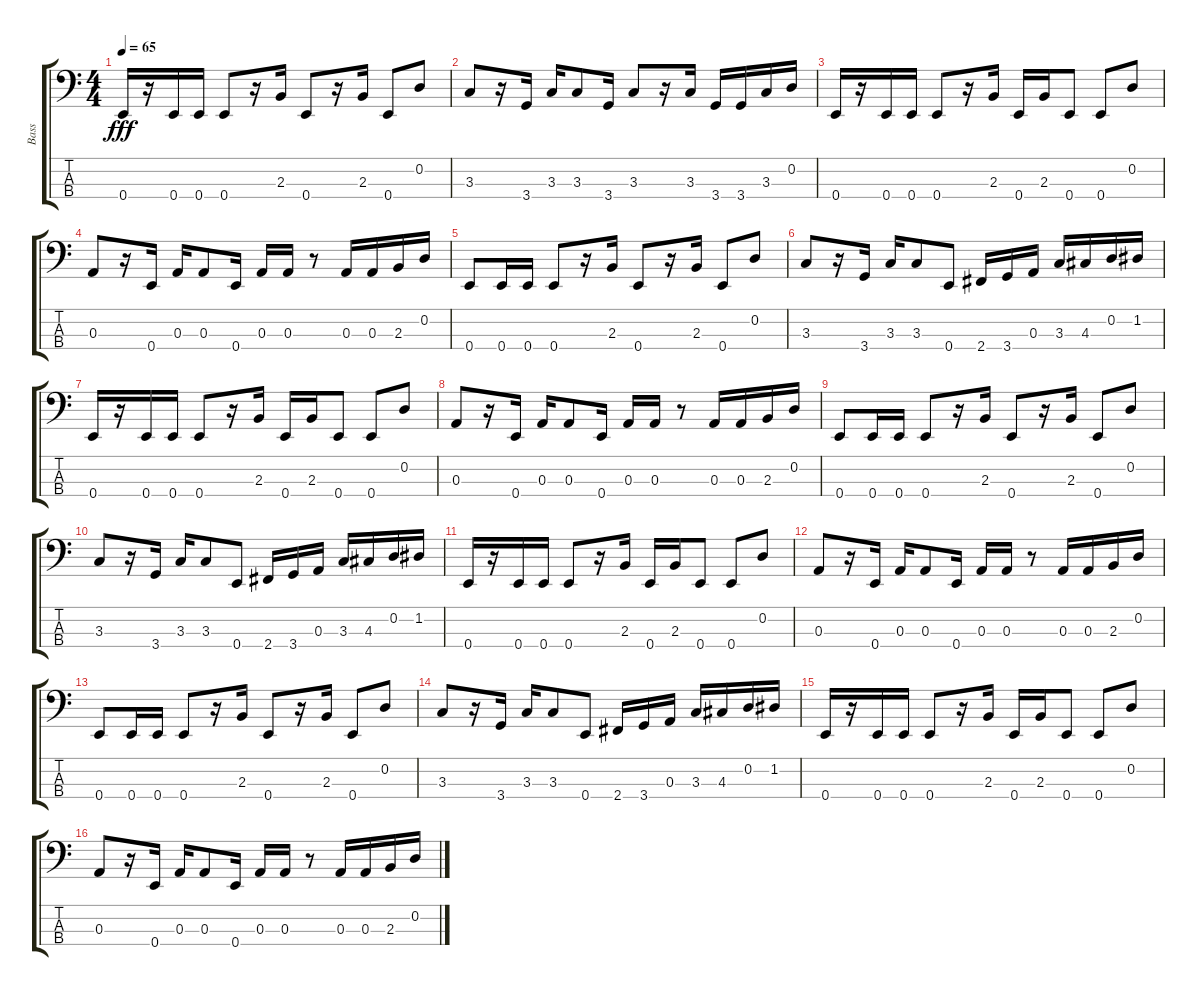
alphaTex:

\track ("Bass" "Bass") {instrument electricbassfinger}
\staff {score tabs}
\tuning (G2 D2 A1 E1) {hide}
\ts (4 4)
\tempo 65
\clef f4
\ks c
0.4.16{dy fff} r.16 0.4.16 0.4.16 0.4.8 r.16 2.3.16 0.4.8 r.16 2.3.16 0.4.8 0.2.8 |
3.3.8 r.16 3.4.16 3.3.16 3.3.8 3.4.16 3.3.8 r.16 3.3.16 3.4.16 3.4.16 3.3.16 0.2.16 |
0.4.16 r.16 0.4.16 0.4.16 0.4.8 r.16 2.3.16 0.4.16 2.3.16 0.4.8 0.4.8 0.2.8 |
0.3.8 r.16 0.4.16 0.3.16 0.3.8 0.4.16 0.3.16 0.3.16 r.8 0.3.16 0.3.16 2.3.16 0.2.16 |
0.4.8 0.4.16 0.4.16 0.4.8 r.16 2.3.16 0.4.8 r.16 2.3.16 0.4.8 0.2.8 |
3.3.8 r.16 3.4.16 3.3.16 3.3.8 0.4.8 2.4.16 3.4.16 0.3.16 3.3.16 4.3.16 0.2.16 1.2.16 |
0.4.16 r.16 0.4.16 0.4.16 0.4.8 r.16 2.3.16 0.4.16 2.3.16 0.4.8 0.4.8 0.2.8 |
0.3.8 r.16 0.4.16 0.3.16 0.3.8 0.4.16 0.3.16 0.3.16 r.8 0.3.16 0.3.16 2.3.16 0.2.16 |
0.4.8 0.4.16 0.4.16 0.4.8 r.16 2.3.16 0.4.8 r.16 2.3.16 0.4.8 0.2.8 |
3.3.8 r.16 3.4.16 3.3.16 3.3.8 0.4.8 2.4.16 3.4.16 0.3.16 3.3.16 4.3.16 0.2.16 1.2.16 |
0.4.16 r.16 0.4.16 0.4.16 0.4.8 r.16 2.3.16 0.4.16 2.3.16 0.4.8 0.4.8 0.2.8 |
0.3.8 r.16 0.4.16 0.3.16 0.3.8 0.4.16 0.3.16 0.3.16 r.8 0.3.16 0.3.16 2.3.16 0.2.16 |
0.4.8 0.4.16 0.4.16 0.4.8 r.16 2.3.16 0.4.8 r.16 2.3.16 0.4.8 0.2.8 |
3.3.8 r.16 3.4.16 3.3.16 3.3.8 0.4.8 2.4.16 3.4.16 0.3.16 3.3.16 4.3.16 0.2.16 1.2.16 |
0.4.16 r.16 0.4.16 0.4.16 0.4.8 r.16 2.3.16 0.4.16 2.3.16 0.4.8 0.4.8 0.2.8 |
0.3.8 r.16 0.4.16 0.3.16 0.3.8 0.4.16 0.3.16 0.3.16 r.8 0.3.16 0.3.16 2.3.16 0.2.16
